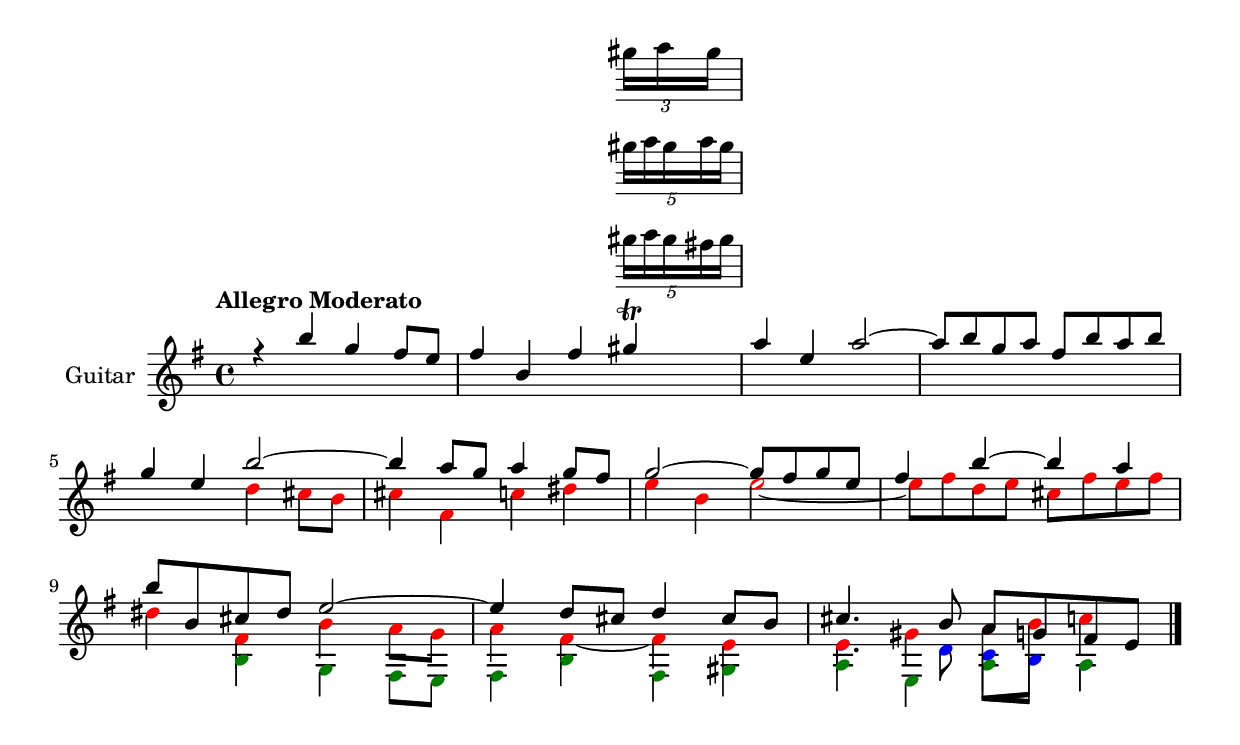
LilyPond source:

\version "2.24.0"
\language "italiano"

aaa = \relative do'' {
    \voiceOne
    \key mi \minor
    %1
    r4                 si'                  sol                 fad8      mi       |
    %2
    fad4               si,                  fad'
    <<
      sold \trill
      \new Staff \with {
        alignAboveContext = "main"
        \remove Time_signature_engraver
        firstClef = ##f
      } \tuplet 3/4 { sold16 la sold }
      \new Staff \with {
        alignAboveContext = "main"
        \remove Time_signature_engraver
        firstClef = ##f
      } \tuplet 5/4 { sold16 la sold la sold }
      \new Staff \with {
        alignAboveContext = "main"
        \remove Time_signature_engraver
        firstClef = ##f
      } \tuplet 5/4 { sold16 la sold fad sold }
    >>                                                                             |
    %3
    la4                mi                   la2~                                   |
    %4
    la8      si        sol        la        fad        si       la        si       |
    \break
    %5
    sol4               mi                   si'2~                                  |
    %6
    si4                la8        sol       la4                 sol8      fad      |
    %7
    sol2~                                   sol8       fad      sol       mi       |
    %8
    fad4               si~                  si                  la                 |
    \break
    %9
    si8      si,       dod        red       mi2~                                   |
    %10
    mi4                re8        dod       re4                 dod8      si       |
    %11
    dod4.                         si8       la         sol      fad       mi       |
}

bbb = \relative do'' {
    \voiceTwo
    \override NoteHead.color = #red
    \key mi \minor
    %1
    s1                                                                             |
    %2
    s1                                                                             |
    %3
    s1                                                                             |
    %4
    s1                                                                             |
    %5
    s2                                      re4                 dod8      si       |
    %6
    dod4               fad,                 do'                 red                |
    %7
    mi                 si                   mi2~                                   |
    %8
    mi8      fad       re         mi        dod        fad      mi        fad      |
    %9
    red4               fad,                 si                  la8       sol      |
    %10
    la4                fad4~                fad                 mi                 |
    %11
    mi                 sold~                la8        si       do4                |
}

ccc = \relative do' {
    \voiceThree
    \override NoteHead.color = #darkgreen
    \shiftOff
    \key mi \minor
    \stemDown
    %1
    s1                                                                             |
    %2
    s1                                                                             |
    %3
    s1                                                                             |
    %4
    s1                                                                             |
    %5
    s1                                                                             |
    %6
    s1                                                                             |
    %7
    s1                                                                             |
    %8
    s1                                                                             |
    %9
    s4                si                     sol                fad8       mi      |
    %10
    fad4              si                     fad                sold               |
    %11
    la                mi                     la                 la                 |
}

ddd = \relative do' {
    \voiceFour
    \override NoteHead.color = #blue
    \shiftOff
    \key mi \minor
    \stemDown
    %1
    s1                                                                             |
    %2
    s1                                                                             |
    %3
    s1                                                                             |
    %4
    s1                                                                             |
    %5
    s1                                                                             |
    %6
    s1                                                                             |
    %7
    s1                                                                             |
    %8
    s1                                                                             |
    %9
    s1                                                                             |
    %10
    s1                                                                             |
    %11
    mi4.                          re8         do         si       la4              |
}

allegro_moderato = {
  <<
  \aaa
  \new Voice \bbb
  \new Voice \ccc
  \new Voice \ddd
  >>
}

\book {
  \header {
    title = ""
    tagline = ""
  }
  \score {
    <<
      \new Staff = "main" \with {
        instrumentName = "Guitar"
        \consists Merge_rests_engraver
      } \relative {
        \tempo \markup "Allegro Moderato"
        \allegro_moderato
        \bar "|."
      }
    >>
  }
}
